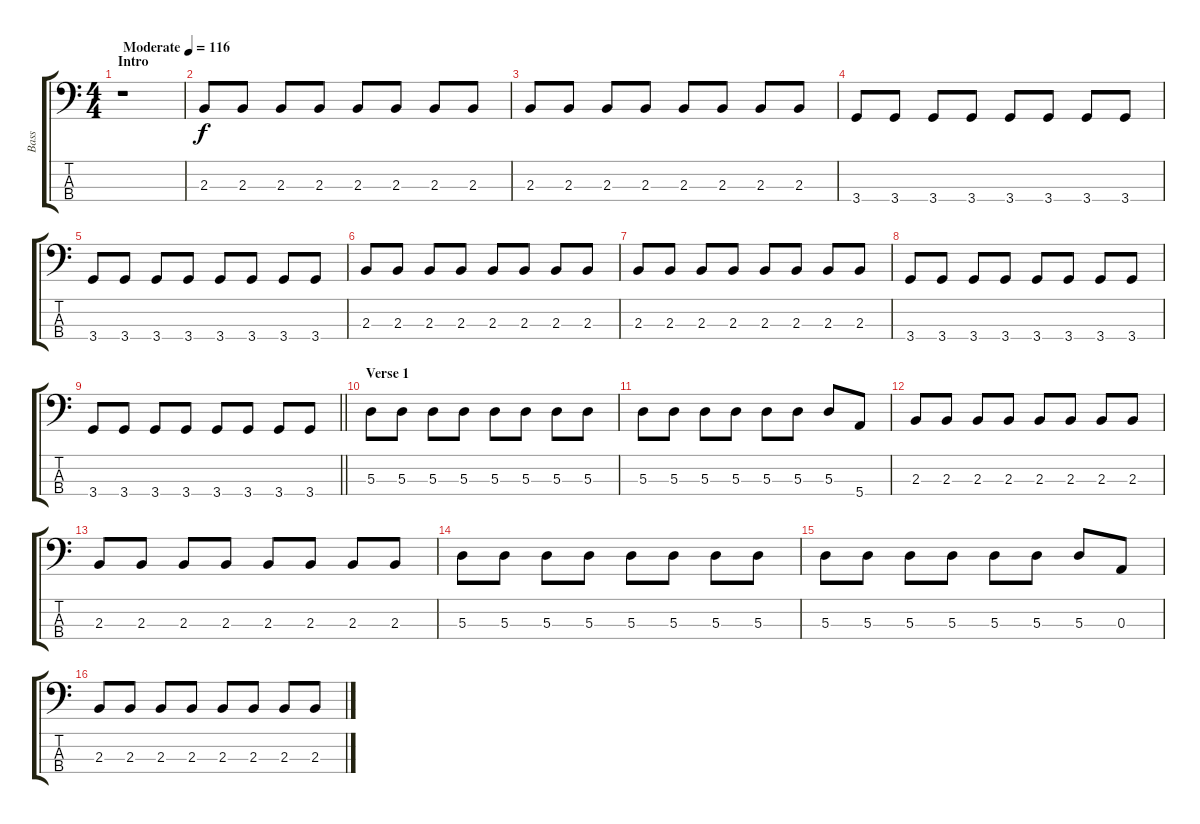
\track ("Bass" "Bass") {instrument electricbassfinger}
\staff {score tabs}
\tuning (G2 D2 A1 E1) {hide}
\ts (4 4)
\section ("" "Intro")
\tempo (116 "Moderate")
\clef f4
\ks c
r.1{dy f instrument electricbassfinger} |
2.3.8 2.3.8 2.3.8 2.3.8 2.3.8 2.3.8 2.3.8 2.3.8 |
2.3.8 2.3.8 2.3.8 2.3.8 2.3.8 2.3.8 2.3.8 2.3.8 |
3.4.8 3.4.8 3.4.8 3.4.8 3.4.8 3.4.8 3.4.8 3.4.8 |
3.4.8 3.4.8 3.4.8 3.4.8 3.4.8 3.4.8 3.4.8 3.4.8 |
2.3.8 2.3.8 2.3.8 2.3.8 2.3.8 2.3.8 2.3.8 2.3.8 |
2.3.8 2.3.8 2.3.8 2.3.8 2.3.8 2.3.8 2.3.8 2.3.8 |
3.4.8 3.4.8 3.4.8 3.4.8 3.4.8 3.4.8 3.4.8 3.4.8 |
\barLineRight lightlight
3.4.8 3.4.8 3.4.8 3.4.8 3.4.8 3.4.8 3.4.8 3.4.8 |
\section ("" "Verse 1")
5.3.8 5.3.8 5.3.8 5.3.8 5.3.8 5.3.8 5.3.8 5.3.8 |
5.3.8 5.3.8 5.3.8 5.3.8 5.3.8 5.3.8 5.3.8 5.4.8 |
2.3.8 2.3.8 2.3.8 2.3.8 2.3.8 2.3.8 2.3.8 2.3.8 |
2.3.8 2.3.8 2.3.8 2.3.8 2.3.8 2.3.8 2.3.8 2.3.8 |
5.3.8 5.3.8 5.3.8 5.3.8 5.3.8 5.3.8 5.3.8 5.3.8 |
5.3.8 5.3.8 5.3.8 5.3.8 5.3.8 5.3.8 5.3.8 0.3.8 |
2.3.8 2.3.8 2.3.8 2.3.8 2.3.8 2.3.8 2.3.8 2.3.8
